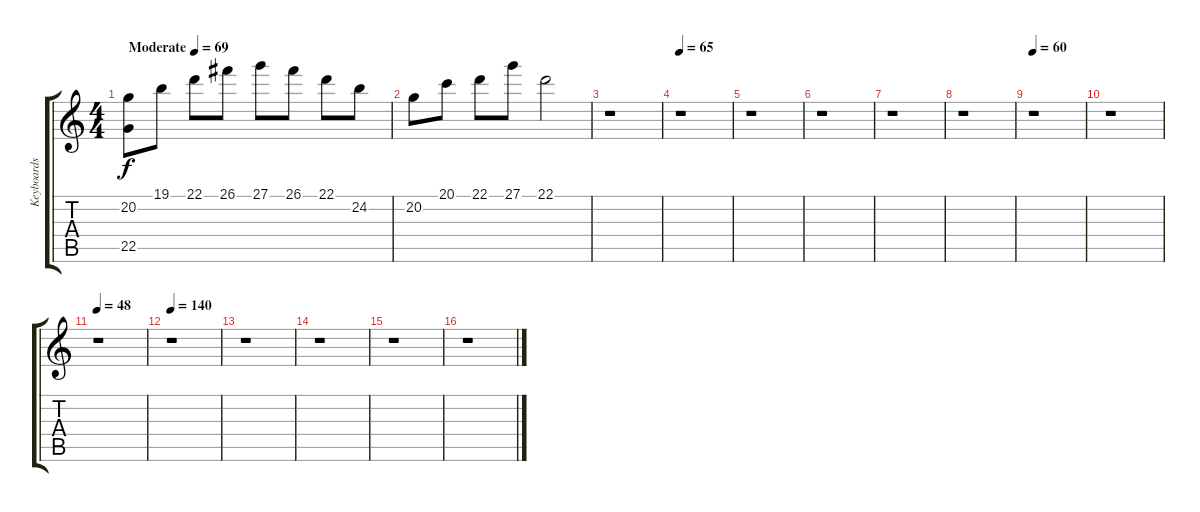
\track ("Keyboards" "Keyboards") {instrument glockenspiel}
\staff {score tabs}
\tuning (E4 B3 G3 D3 A2 E2) {hide}
\ts (4 4)
\tempo (69 "Moderate")
\clef g2
\ks c
(20.2 22.5).8{dy f instrument glockenspiel} 19.1.8 22.1.8 26.1.8 27.1.8 26.1.8 22.1.8 24.2.8 |
20.2.8 20.1.8 22.1.8 27.1.8 22.1.2 |
r.1 |
\tempo 65
r.1 |
r.1 |
r.1 |
r.1 |
r.1 |
\tempo 60
r.1 |
r.1 |
\tempo 48
r.1 |
\tempo 140
r.1 |
r.1 |
r.1 |
r.1 |
r.1
